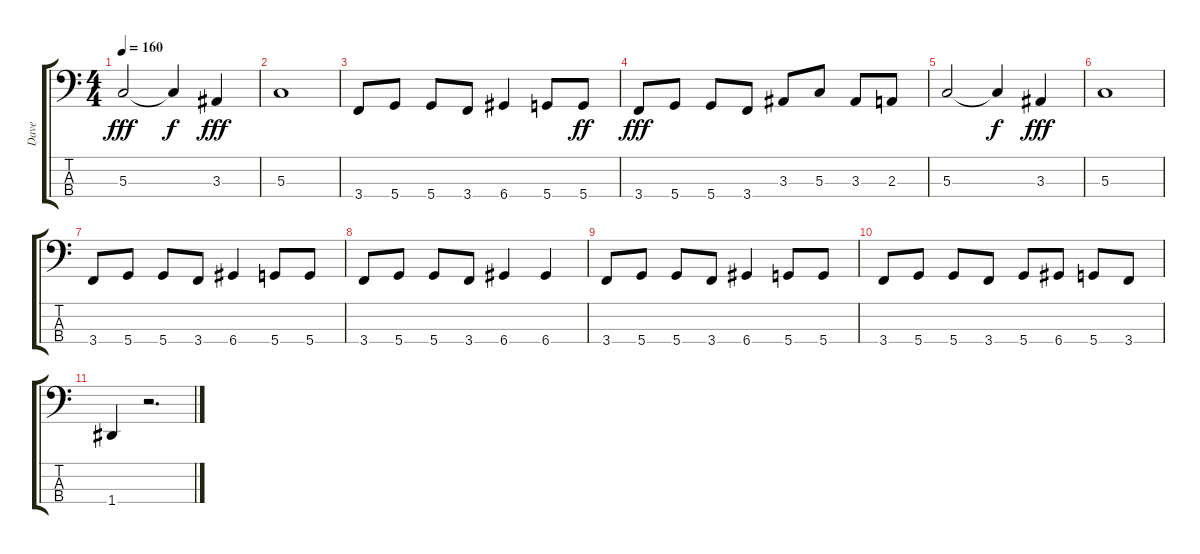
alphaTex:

\track ("Dave" "Dave") {instrument electricbasspick}
\staff {score tabs}
\tuning (F2 C2 G1 D1) {hide}
\ts (4 4)
\tempo 160
\clef f4
\ks c
5.3.2{dy fff} 5.3{t}.4{dy f} 3.3.4{dy fff} |
5.3.1 |
3.4.8 5.4.8 5.4.8 3.4.8 6.4.4 5.4.8 5.4.8{dy ff} |
3.4.8{dy fff} 5.4.8 5.4.8 3.4.8 3.3.8 5.3.8 3.3.8 2.3.8 |
5.3.2 5.3{t}.4{dy f} 3.3.4{dy fff} |
5.3.1 |
3.4.8 5.4.8 5.4.8 3.4.8 6.4.4 5.4.8 5.4.8 |
3.4.8 5.4.8 5.4.8 3.4.8 6.4.4 6.4.4 |
3.4.8 5.4.8 5.4.8 3.4.8 6.4.4 5.4.8 5.4.8 |
3.4.8 5.4.8 5.4.8 3.4.8 5.4.8 6.4.8 5.4.8 3.4.8 |
1.4.4 r.2{d}
